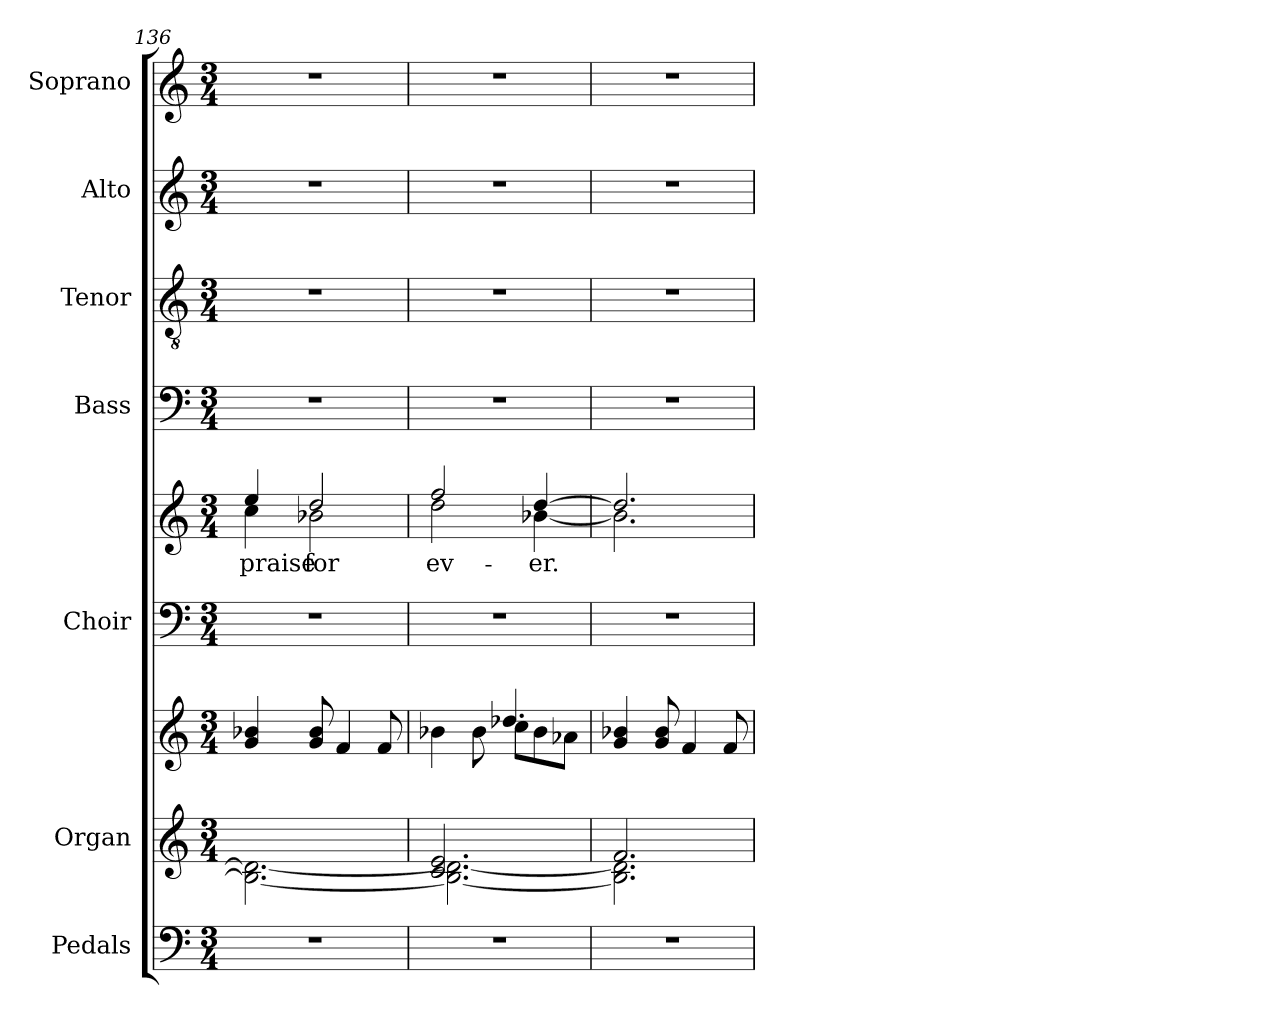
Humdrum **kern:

**kern	**kern	**kern	**kern	**kern	**text	**kern	**kern	**kern	**kern
*part7	*part6	*part6	*part5	*part5	*part5	*part4	*part3	*part2	*part1
*staff9	*staff8	*staff7	*staff6	*staff5	*staff5	*staff4	*staff3	*staff2	*staff1
*I"Pedals	*I"Organ	*	*I"Choir	*	*	*I"Bass	*I"Tenor	*I"Alto	*I"Soprano
*I'Ped.	*I'Org.	*	*I'Choir	*	*	*I'B.	*I'T.	*I'A.	*I'S.
*clefF4	*clefG2	*clefG2	*clefF4	*clefG2	*	*clefF4	*clefGv2	*clefG2	*clefG2
*	*	*	*	*	*	*	*ITrd7c12	*	*
*k[]	*k[]	*k[]	*k[]	*k[]	*	*k[]	*k[]	*k[]	*k[]
*C:	*C:	*C:	*C:	*C:	*	*C:	*C:	*C:	*C:
*M3/4	*M3/4	*M3/4	*M3/4	*M3/4	*	*M3/4	*M3/4	*M3/4	*M3/4
=136	=136	=136	=136	=136	=136	=136	=136	=136	=136
!LO:N:vis=1	!	!	!LO:N:vis=1	!	!	!	!	!	!
*	*^	*	*	*	*	*	*	*	*
!	!	!	!	!	!	!LO:LY:a:color=#000000	!	!	!	!
*	*	*	*	*	*^	*	*	*	*	*
!	!	!	!	!	!	!	!LO:LY:b:color=#000000	!LO:N:vis=1	!LO:N:vis=1	!LO:N:vis=1	!LO:N:vis=1
2.r	2.ryy	2.B-i\_< 2.di_<	4gi/ 4b-Xi	2.r	4eei/	4cci\	praise	2.r	2.r	2.r	2.r
!	!	!	!	!	!	!	!LO:LY:a:color=#000000	!	!	!	!
!	!	!	!	!	!	!	!LO:LY:b:color=#000000	!	!	!	!
.	.	.	8gi/ 8b-i	.	2ddi/	2b-Xi\	for	.	.	.	.
.	.	.	4fi/	.	.	.	.	.	.	.	.
.	.	.	8fi/	.	.	.	.	.	.	.	.
=137	=137	=137	=137	=137	=137	=137	=137	=137	=137	=137	=137
!LO:N:vis=1	!	!	!	!LO:N:vis=1	!	!	!	!	!	!	!
*	*	*	*^	*	*	*	*	*	*	*	*
!	!	!	!	!	!	!	!	!LO:LY:a:color=#000000	!	!	!	!
!	!	!	!	!	!	!	!	!LO:LY:b:color=#000000	!LO:N:vis=1	!LO:N:vis=1	!LO:N:vis=1	!LO:N:vis=1
2.r	2.ci/ 2.ei	2.B-i\_< 2.di_<	4b-Xi\	4.ryy	2.r	2ffi/	2ddi\	ev-	2.r	2.r	2.r	2.r
.	.	.	8b-i\	.	.	.	.	.	.	.	.	.
.	.	.	4.dd-Xi/	8cci\L	.	.	.	.	.	.	.	.
!	!	!	!	!	!	!	!	!LO:LY:a:color=#000000	!	!	!	!
!	!	!	!	!	!	!	!	!LO:LY:b:color=#000000	!	!	!	!
.	.	.	.	8b-i\	.	[>4ddi/	[<4b-Xi\	-er.	.	.	.	.
.	.	.	.	8a-Xi\J	.	.	.	.	.	.	.	.
=138	=138	=138	=138	=138	=138	=138	=138	=138	=138	=138	=138	=138
!LO:N:vis=1	!	!	!	!	!LO:N:vis=1	!	!	!	!LO:N:vis=1	!LO:N:vis=1	!LO:N:vis=1	!LO:N:vis=1
*	*	*	*v	*v	*	*	*	*	*	*	*	*
2.r	2.fi/	2.B-i\] 2.di]	4gi/ 4b-Xi	2.r	2.ddi/]	2.b-i\]	.	2.r	2.r	2.r	2.r
.	.	.	8gi/ 8b-i	.	.	.	.	.	.	.	.
.	.	.	4fi/	.	.	.	.	.	.	.	.
.	.	.	8fi/	.	.	.	.	.	.	.	.
*	*v	*v	*	*	*v	*v	*	*	*	*	*
=	=	=	=	=	=	=	=	=	=
*-	*-	*-	*-	*-	*-	*-	*-	*-	*-
